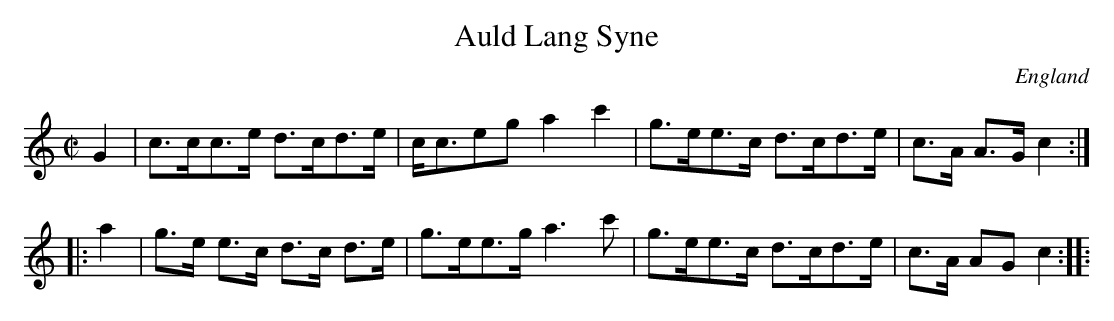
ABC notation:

X:1
T:Auld Lang Syne
L:1/8
M:C|
O:England
K:C major
G2 |\
c>cc>e d>cd>e | c<ceg a2 c'2 | g>ee>c d>cd>e | c>A A>G c2 ::
a2 |\
g>e e>c d>c d>e | g>ee>g a3c' | g>ee>c d>cd>e | c>A AG c2 ::
